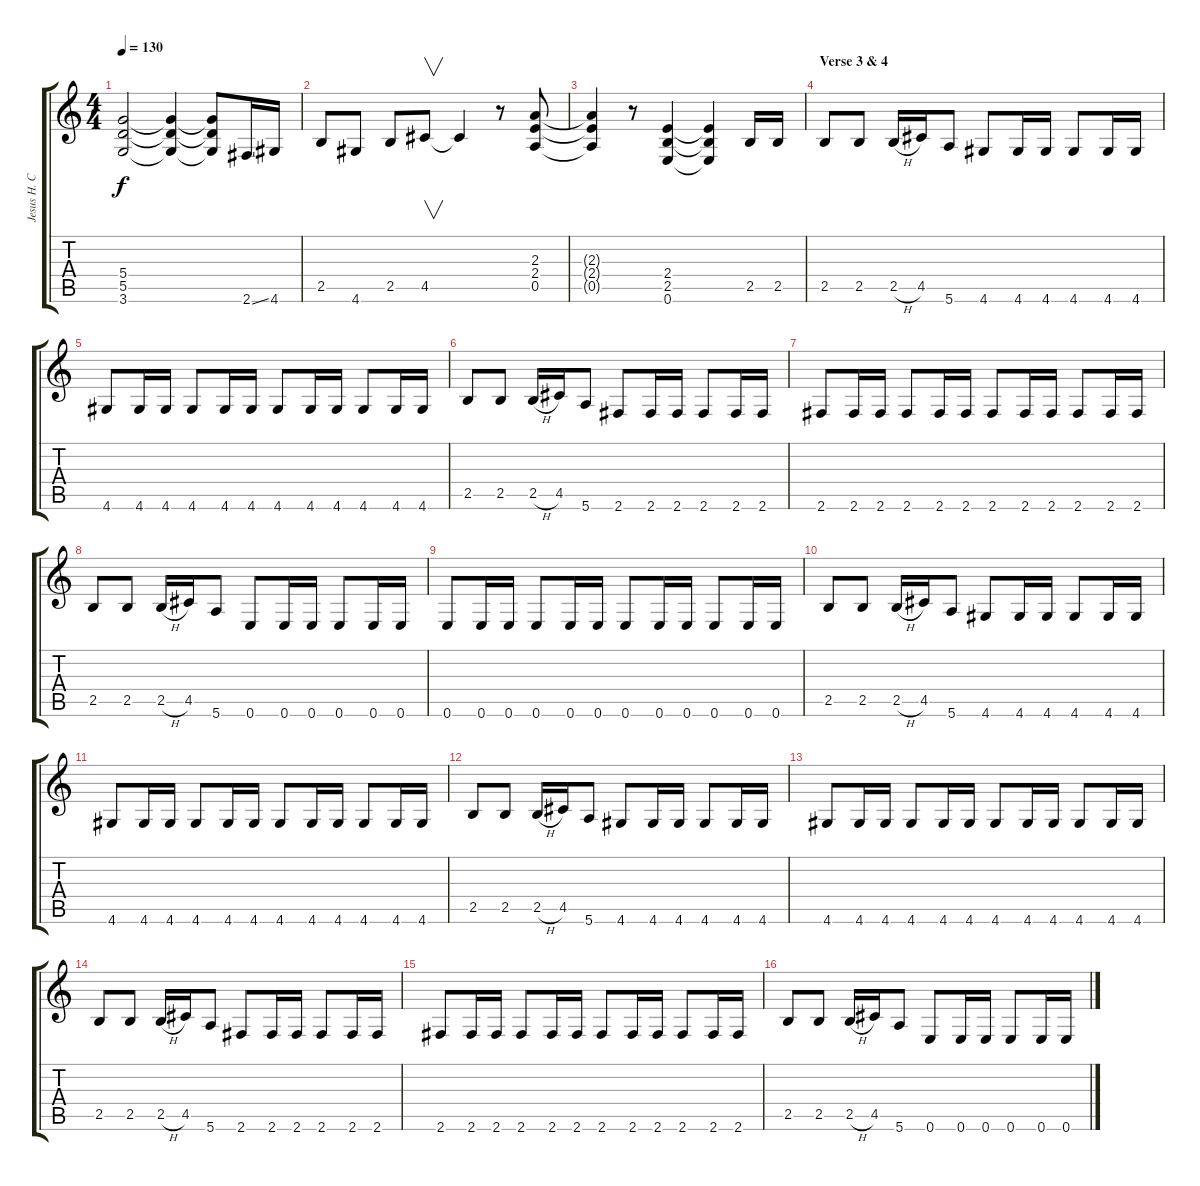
\track ("Jesus H. Chris" "Jesus H. C") {instrument overdrivenguitar}
\staff {score tabs}
\tuning (E4 B3 G3 D3 A2 E2) {hide}
\ts (4 4)
\tempo 130
\clef g2
\ks c
(5.4{t} 5.5{t} 3.6{t}).2{dy f} (5.4{t} 5.5{t} 3.6{t}).4 (5.4{t} 5.5{t} 3.6{t}).8 2.6{ss}.16 4.6.16 |
2.5.8 4.6.8 2.5.8 4.5.8{v} 4.5{t}.4 r.8 (2.3 2.4 0.5).8 |
(2.3{t} 2.4{t} 0.5{t}).4 r.8 (2.4 2.5 0.6).4 (2.4{t} 2.5{t} 0.6{t}).4 2.5.16 2.5.16 |
\section ("" "Verse 3 & 4")
2.5.8 2.5.8 2.5{h}.16 4.5.16 5.6.8 4.6.8 4.6.16 4.6.16 4.6.8 4.6.16 4.6.16 |
4.6.8 4.6.16 4.6.16 4.6.8 4.6.16 4.6.16 4.6.8 4.6.16 4.6.16 4.6.8 4.6.16 4.6.16 |
2.5.8 2.5.8 2.5{h}.16 4.5.16 5.6.8 2.6.8 2.6.16 2.6.16 2.6.8 2.6.16 2.6.16 |
2.6.8 2.6.16 2.6.16 2.6.8 2.6.16 2.6.16 2.6.8 2.6.16 2.6.16 2.6.8 2.6.16 2.6.16 |
2.5.8 2.5.8 2.5{h}.16 4.5.16 5.6.8 0.6.8 0.6.16 0.6.16 0.6.8 0.6.16 0.6.16 |
0.6.8 0.6.16 0.6.16 0.6.8 0.6.16 0.6.16 0.6.8 0.6.16 0.6.16 0.6.8 0.6.16 0.6.16 |
2.5.8 2.5.8 2.5{h}.16 4.5.16 5.6.8 4.6.8 4.6.16 4.6.16 4.6.8 4.6.16 4.6.16 |
4.6.8 4.6.16 4.6.16 4.6.8 4.6.16 4.6.16 4.6.8 4.6.16 4.6.16 4.6.8 4.6.16 4.6.16 |
2.5.8 2.5.8 2.5{h}.16 4.5.16 5.6.8 4.6.8 4.6.16 4.6.16 4.6.8 4.6.16 4.6.16 |
4.6.8 4.6.16 4.6.16 4.6.8 4.6.16 4.6.16 4.6.8 4.6.16 4.6.16 4.6.8 4.6.16 4.6.16 |
2.5.8 2.5.8 2.5{h}.16 4.5.16 5.6.8 2.6.8 2.6.16 2.6.16 2.6.8 2.6.16 2.6.16 |
2.6.8 2.6.16 2.6.16 2.6.8 2.6.16 2.6.16 2.6.8 2.6.16 2.6.16 2.6.8 2.6.16 2.6.16 |
2.5.8 2.5.8 2.5{h}.16 4.5.16 5.6.8 0.6.8 0.6.16 0.6.16 0.6.8 0.6.16 0.6.16
